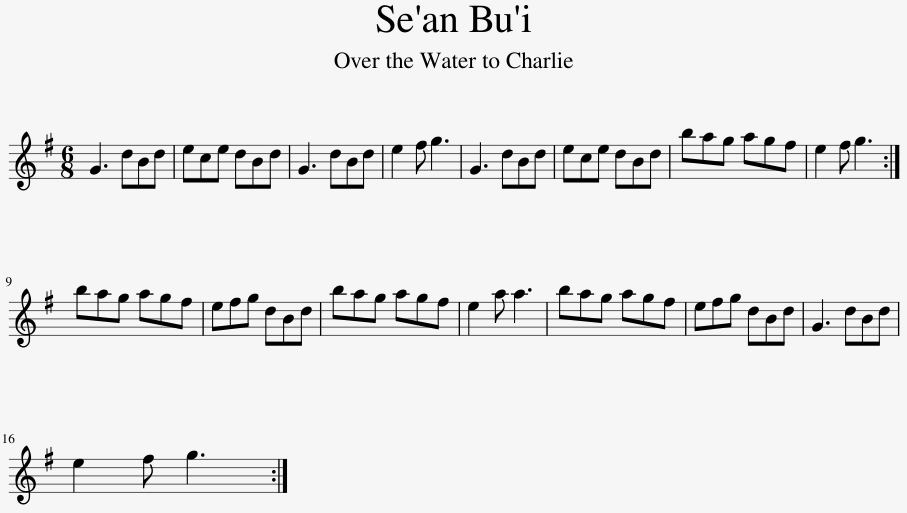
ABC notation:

X:1
L:1/8
M:6/8
I:linebreak $
K:G
V:1 treble
V:1
 G3 dBd | ece dBd | G3 dBd | e2 f g3 | G3 dBd | %5
 ece dBd | bag agf | e2 f g3 :|$ bag agf | efg dBd | %10
 bag agf | e2 a a3 | bag agf | efg dBd | G3 dBd |$ %15
 e2 f g3 :| %16
